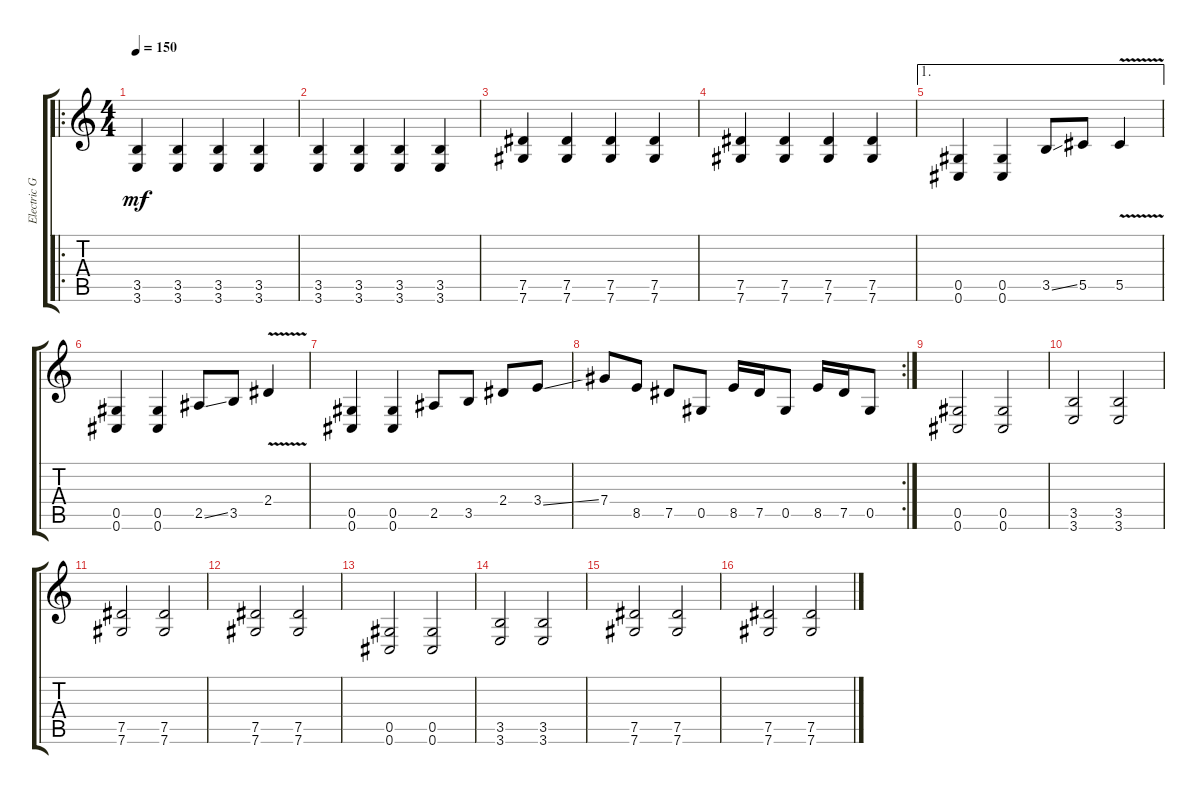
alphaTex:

\track ("Electric Guitar" "Electric G") {instrument distortionguitar}
\staff {score tabs}
\tuning (Eb4 Bb3 Gb3 Db3 Ab2 Db2) {hide}
\ro
\ts (4 4)
\tempo 150
\clef g2
\ks c
(3.5 3.6).4{dy mf} (3.5 3.6).4 (3.5 3.6).4 (3.5 3.6).4 |
(3.5 3.6).4 (3.5 3.6).4 (3.5 3.6).4 (3.5 3.6).4 |
(7.5 7.6).4 (7.5 7.6).4 (7.5 7.6).4 (7.5 7.6).4 |
(7.5 7.6).4 (7.5 7.6).4 (7.5 7.6).4 (7.5 7.6).4 |
\ae 1
(0.5 0.6).4 (0.5 0.6).4 3.5{ss}.8 5.5.8 5.5{v}.4 |
(0.5 0.6).4 (0.5 0.6).4 2.5{ss}.8 3.5.8 2.4{v}.4 |
(0.5 0.6).4 (0.5 0.6).4 2.5.8 3.5.8 2.4.8 3.4{ss}.8 |
\rc 2
7.4.8 8.5.8 7.5.8 0.5.8 8.5.16 7.5.16 0.5.8 8.5.16 7.5.16 0.5.8 |
(0.5 0.6).2 (0.5 0.6).2 |
(3.5 3.6).2 (3.5 3.6).2 |
(7.5 7.6).2 (7.5 7.6).2 |
(7.5 7.6).2 (7.5 7.6).2 |
(0.5 0.6).2 (0.5 0.6).2 |
(3.5 3.6).2 (3.5 3.6).2 |
(7.5 7.6).2 (7.5 7.6).2 |
(7.5 7.6).2 (7.5 7.6).2
